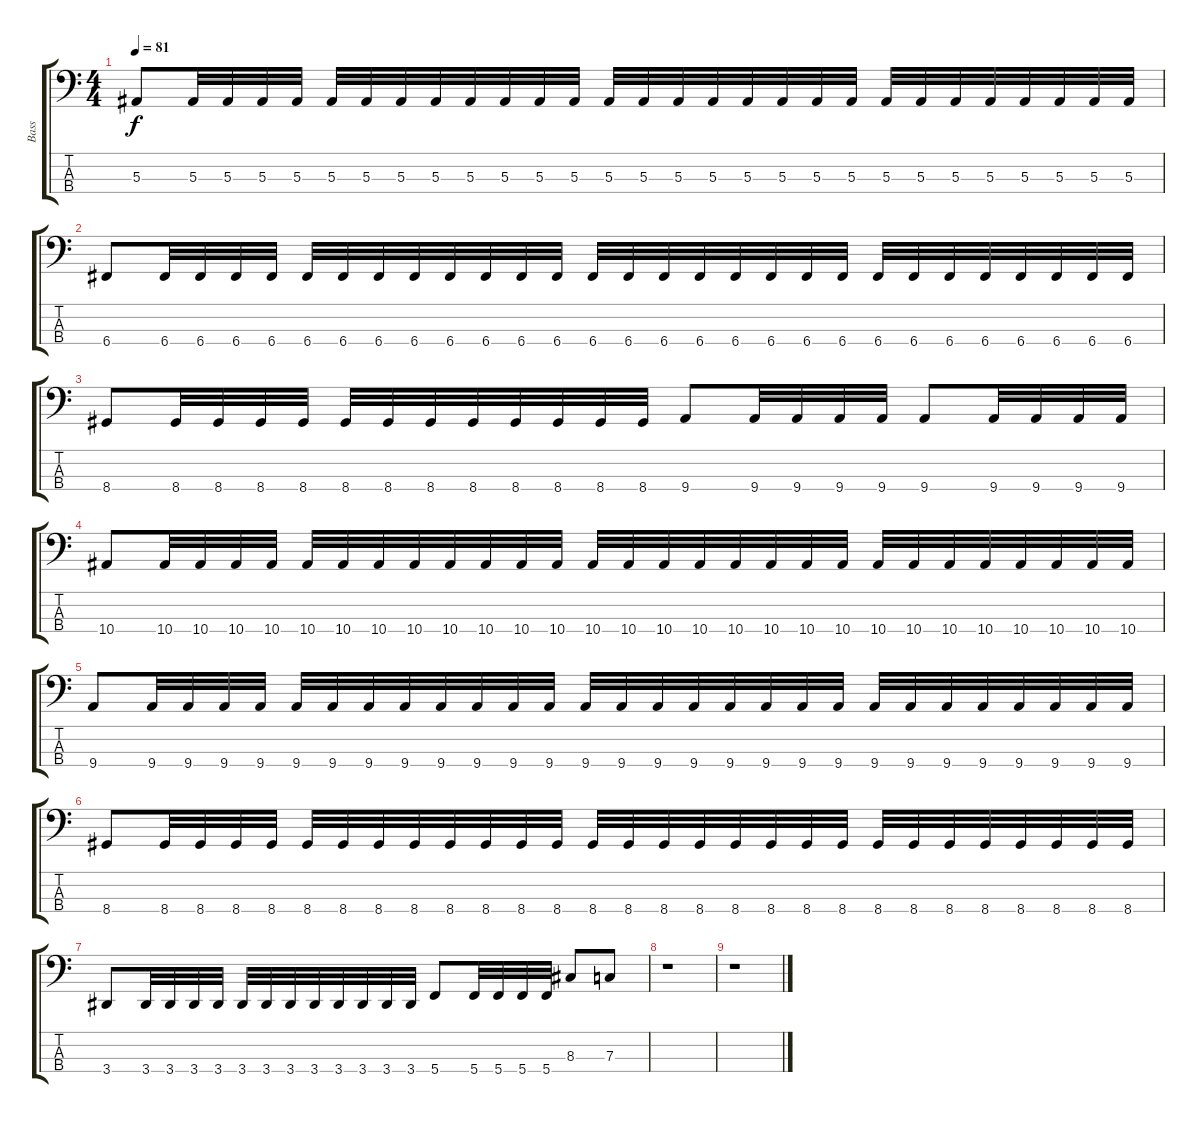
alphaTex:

\track ("Bass" "Bass") {instrument electricbassfinger}
\staff {score tabs}
\tuning (Eb2 Bb1 F1 C1) {hide}
\ts (4 4)
\tempo 81
\clef f4
\ks c
5.3.8{dy f} 5.3.32 5.3.32 5.3.32 5.3.32 5.3.32 5.3.32 5.3.32 5.3.32 5.3.32 5.3.32 5.3.32 5.3.32 5.3.32 5.3.32 5.3.32 5.3.32 5.3.32 5.3.32 5.3.32 5.3.32 5.3.32 5.3.32 5.3.32 5.3.32 5.3.32 5.3.32 5.3.32 5.3.32 |
6.4.8 6.4.32 6.4.32 6.4.32 6.4.32 6.4.32 6.4.32 6.4.32 6.4.32 6.4.32 6.4.32 6.4.32 6.4.32 6.4.32 6.4.32 6.4.32 6.4.32 6.4.32 6.4.32 6.4.32 6.4.32 6.4.32 6.4.32 6.4.32 6.4.32 6.4.32 6.4.32 6.4.32 6.4.32 |
8.4.8 8.4.32 8.4.32 8.4.32 8.4.32 8.4.32 8.4.32 8.4.32 8.4.32 8.4.32 8.4.32 8.4.32 8.4.32 9.4.8 9.4.32 9.4.32 9.4.32 9.4.32 9.4.8 9.4.32 9.4.32 9.4.32 9.4.32 |
10.4.8 10.4.32 10.4.32 10.4.32 10.4.32 10.4.32 10.4.32 10.4.32 10.4.32 10.4.32 10.4.32 10.4.32 10.4.32 10.4.32 10.4.32 10.4.32 10.4.32 10.4.32 10.4.32 10.4.32 10.4.32 10.4.32 10.4.32 10.4.32 10.4.32 10.4.32 10.4.32 10.4.32 10.4.32 |
9.4.8 9.4.32 9.4.32 9.4.32 9.4.32 9.4.32 9.4.32 9.4.32 9.4.32 9.4.32 9.4.32 9.4.32 9.4.32 9.4.32 9.4.32 9.4.32 9.4.32 9.4.32 9.4.32 9.4.32 9.4.32 9.4.32 9.4.32 9.4.32 9.4.32 9.4.32 9.4.32 9.4.32 9.4.32 |
8.4.8 8.4.32 8.4.32 8.4.32 8.4.32 8.4.32 8.4.32 8.4.32 8.4.32 8.4.32 8.4.32 8.4.32 8.4.32 8.4.32 8.4.32 8.4.32 8.4.32 8.4.32 8.4.32 8.4.32 8.4.32 8.4.32 8.4.32 8.4.32 8.4.32 8.4.32 8.4.32 8.4.32 8.4.32 |
3.4.8 3.4.32 3.4.32 3.4.32 3.4.32 3.4.32 3.4.32 3.4.32 3.4.32 3.4.32 3.4.32 3.4.32 3.4.32 5.4.8 5.4.32 5.4.32 5.4.32 5.4.32 8.3.8 7.3.8 |
r.1 |
r.1
